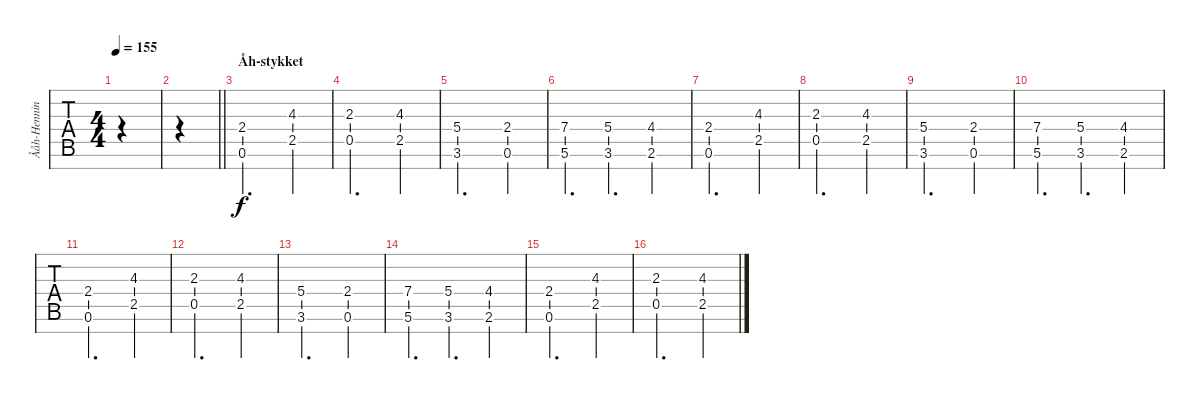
\track ("Ååh-Henning" "Ååh-Hennin") {instrument acousticguitarnylon}
\staff {tabs}
\tuning (E4 B3 G3 D3 A2 E2 B1) {hide}
\ts (4 4)
\tempo 155
\clef g2
\ks eminor
|
\barLineRight lightlight
|
\section ("" "Åh-stykket")
(2.4 0.6).2{d} (4.3 2.5).4 |
(2.3 0.5).2{d} (4.3 2.5).4 |
(5.4 3.6).2{d} (2.4 0.6).4 |
(7.4 5.6).4{d} (5.4 3.6).4{d} (4.4 2.6).4 |
(2.4 0.6).2{d} (4.3 2.5).4 |
(2.3 0.5).2{d} (4.3 2.5).4 |
(5.4 3.6).2{d} (2.4 0.6).4 |
(7.4 5.6).4{d} (5.4 3.6).4{d} (4.4 2.6).4 |
(2.4 0.6).2{d} (4.3 2.5).4 |
(2.3 0.5).2{d} (4.3 2.5).4 |
(5.4 3.6).2{d} (2.4 0.6).4 |
(7.4 5.6).4{d} (5.4 3.6).4{d} (4.4 2.6).4 |
(2.4 0.6).2{d} (4.3 2.5).4 |
(2.3 0.5).2{d} (4.3 2.5).4
